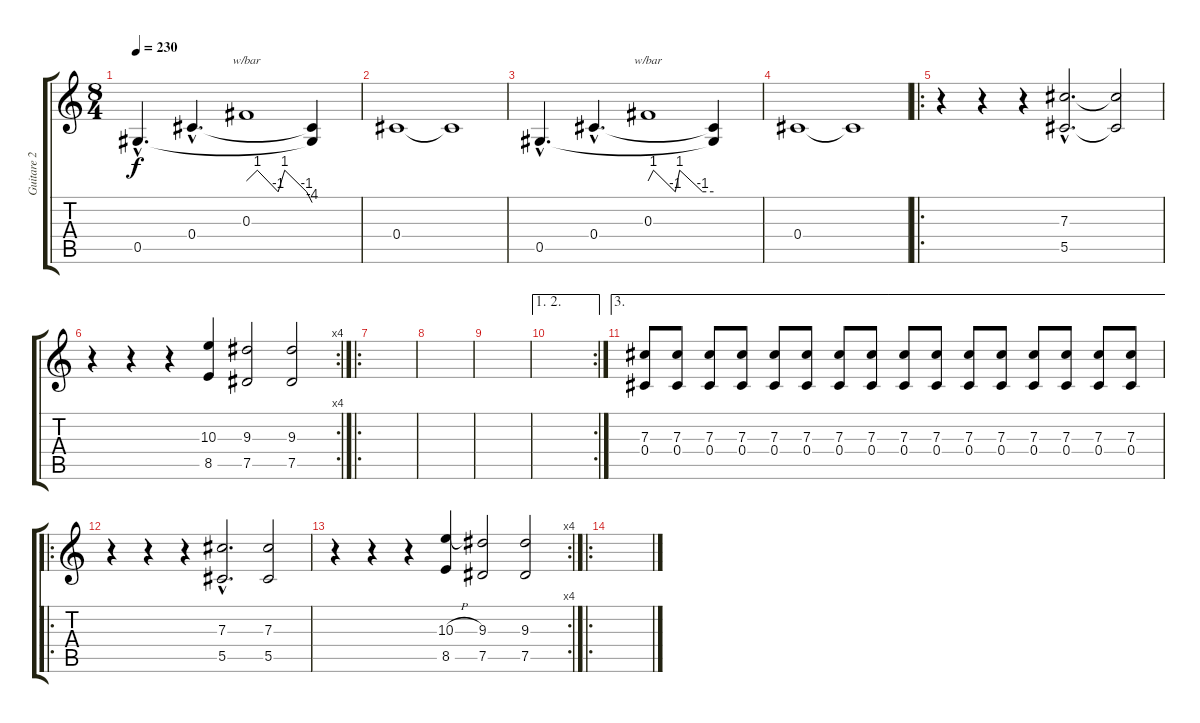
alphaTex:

\track ("Guitare 2" "Guitare 2") {instrument distortionguitar}
\staff {score tabs}
\tuning (Eb4 Bb3 Gb3 Db3 Ab2 Db2) {hide}
\ts (8 4)
\tempo 230
\clef g2
\ks c
0.5{hac}.4{d dy f instrument lead2sawtooth} 0.4{hac}.4{d} 0.3.1{tbe (custom default 0 0 10 4 29 -4 35 4 55 -4 60 -16)} (0.4{t} 0.5{t}).4 |
0.4.1 0.4{t}.1 |
0.5{hac}.4{d} 0.4{hac}.4{d} 0.3.1{tbe (custom default 0 0 5 4 25 -4 29 4 50 -4 60 -4)} (0.4{t} 0.5{t}).4 |
0.4.1 0.4{t}.1 |
\ro
r.4 r.4 r.4 (7.3{hac} 5.5{hac}).2{d instrument distortionguitar} (7.3{t} 5.5{t}).2 |
\rc 4
r.4 r.4 r.4 (10.3 8.5).4 (9.3 7.5).2 (9.3 7.5).2 |
\ro
|
|
|
\ae (1 2)
\rc 2
|
\ae 3
(7.3 0.4).8 (7.3 0.4).8 (7.3 0.4).8 (7.3 0.4).8 (7.3 0.4).8 (7.3 0.4).8 (7.3 0.4).8 (7.3 0.4).8 (7.3 0.4).8 (7.3 0.4).8 (7.3 0.4).8 (7.3 0.4).8 (7.3 0.4).8 (7.3 0.4).8 (7.3 0.4).8 (7.3 0.4).8 |
\ro
r.4 r.4 r.4 (7.3{hac} 5.5{hac}).2{d} (7.3 5.5).2 |
\rc 4
r.4 r.4 r.4 (10.3{h} 8.5).4 (9.3 7.5).2 (9.3 7.5).2 |
\ro
